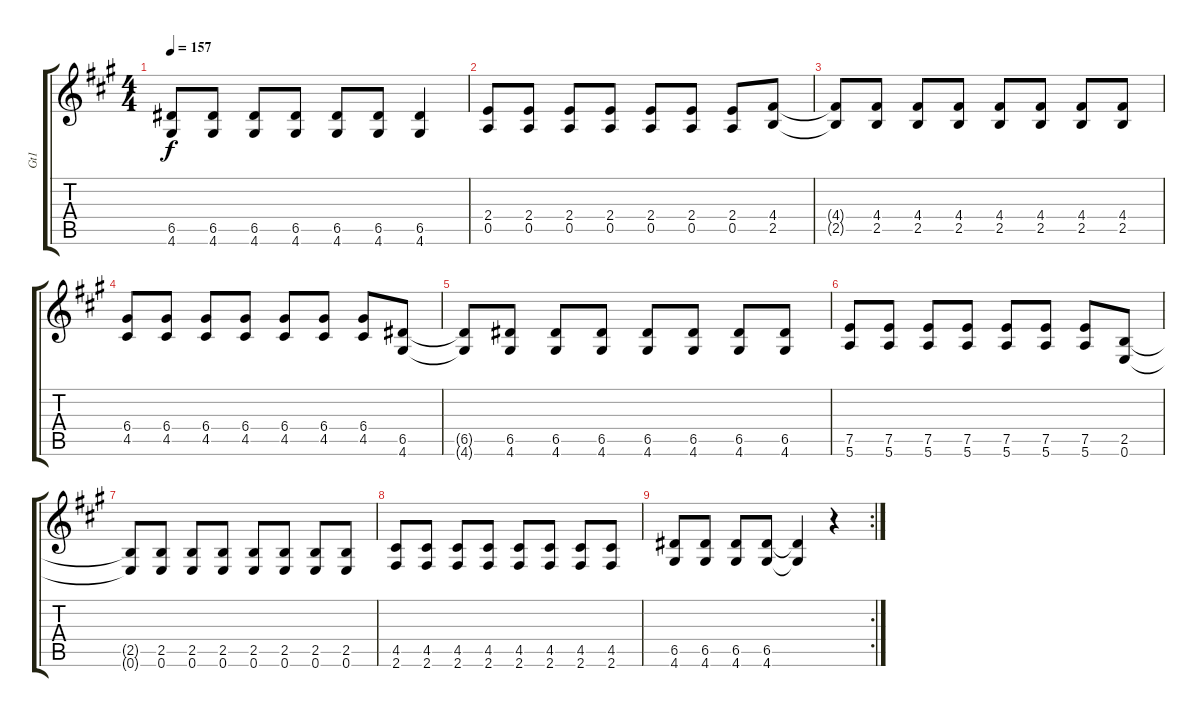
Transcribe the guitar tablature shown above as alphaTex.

\track ("Gt1" "Gt1") {instrument distortionguitar}
\staff {score tabs}
\tuning (E4 B3 G3 D3 A2 E2) {hide}
\ts (4 4)
\tempo 157
\clef g2
\ks f#minor
(6.5{t} 4.6{t}).8{dy f} (6.5 4.6).8 (6.5 4.6).8 (6.5 4.6).8 (6.5 4.6).8 (6.5 4.6).8 (6.5 4.6).4 |
(2.4 0.5).8 (2.4 0.5).8 (2.4 0.5).8 (2.4 0.5).8 (2.4 0.5).8 (2.4 0.5).8 (2.4 0.5).8 (4.4 2.5).8 |
(4.4{t} 2.5{t}).8 (4.4 2.5).8 (4.4 2.5).8 (4.4 2.5).8 (4.4 2.5).8 (4.4 2.5).8 (4.4 2.5).8 (4.4 2.5).8 |
(6.4 4.5).8 (6.4 4.5).8 (6.4 4.5).8 (6.4 4.5).8 (6.4 4.5).8 (6.4 4.5).8 (6.4 4.5).8 (6.5 4.6).8 |
(6.5{t} 4.6{t}).8 (6.5 4.6).8 (6.5 4.6).8 (6.5 4.6).8 (6.5 4.6).8 (6.5 4.6).8 (6.5 4.6).8 (6.5 4.6).8 |
(7.5 5.6).8 (7.5 5.6).8 (7.5 5.6).8 (7.5 5.6).8 (7.5 5.6).8 (7.5 5.6).8 (7.5 5.6).8 (2.5 0.6).8 |
(2.5{t} 0.6{t}).8 (2.5 0.6).8 (2.5 0.6).8 (2.5 0.6).8 (2.5 0.6).8 (2.5 0.6).8 (2.5 0.6).8 (2.5 0.6).8 |
(4.5 2.6).8 (4.5 2.6).8 (4.5 2.6).8 (4.5 2.6).8 (4.5 2.6).8 (4.5 2.6).8 (4.5 2.6).8 (4.5 2.6).8 |
\rc 2
(6.5 4.6).8 (6.5 4.6).8 (6.5 4.6).8 (6.5 4.6).8 (6.5{t} 4.6{t}).4 r.4
